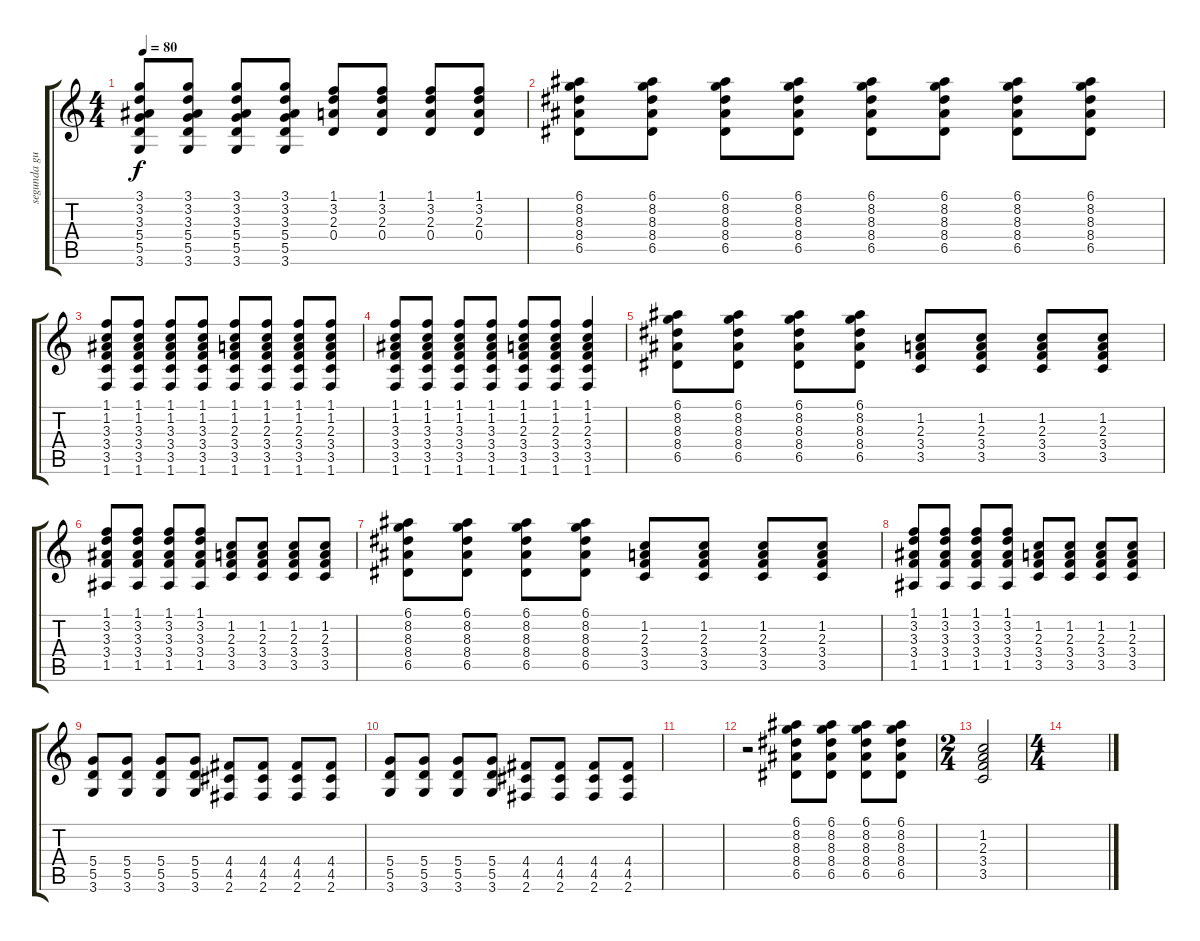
\track ("segunda guitarra" "segunda gu") {instrument acousticguitarsteel}
\staff {score tabs}
\tuning (E4 B3 G3 D3 A2 E2) {hide}
\ts (4 4)
\tempo 80
\clef g2
\ks c
(3.1 3.2 3.3 5.4 5.5 3.6).8{dy f} (3.1 3.2 3.3 5.4 5.5 3.6).8 (3.1 3.2 3.3 5.4 5.5 3.6).8 (3.1 3.2 3.3 5.4 5.5 3.6).8 (1.1 3.2 2.3 0.4).8 (1.1 3.2 2.3 0.4).8 (1.1 3.2 2.3 0.4).8 (1.1 3.2 2.3 0.4).8 |
(6.1 8.2 8.3 8.4 6.5).8 (6.1 8.2 8.3 8.4 6.5).8 (6.1 8.2 8.3 8.4 6.5).8 (6.1 8.2 8.3 8.4 6.5).8 (6.1 8.2 8.3 8.4 6.5).8 (6.1 8.2 8.3 8.4 6.5).8 (6.1 8.2 8.3 8.4 6.5).8 (6.1 8.2 8.3 8.4 6.5).8 |
(1.1 1.2 3.3 3.4 3.5 1.6).8 (1.1 1.2 3.3 3.4 3.5 1.6).8 (1.1 1.2 3.3 3.4 3.5 1.6).8 (1.1 1.2 3.3 3.4 3.5 1.6).8 (1.1 1.2 2.3 3.4 3.5 1.6).8 (1.1 1.2 2.3 3.4 3.5 1.6).8 (1.1 1.2 2.3 3.4 3.5 1.6).8 (1.1 1.2 2.3 3.4 3.5 1.6).8 |
(1.1 1.2 3.3 3.4 3.5 1.6).8 (1.1 1.2 3.3 3.4 3.5 1.6).8 (1.1 1.2 3.3 3.4 3.5 1.6).8 (1.1 1.2 3.3 3.4 3.5 1.6).8 (1.1 1.2 2.3 3.4 3.5 1.6).8 (1.1 1.2 2.3 3.4 3.5 1.6).8 (1.1 1.2 2.3 3.4 3.5 1.6).4 |
(6.1 8.2 8.3 8.4 6.5).8 (6.1 8.2 8.3 8.4 6.5).8 (6.1 8.2 8.3 8.4 6.5).8 (6.1 8.2 8.3 8.4 6.5).8 (1.2 2.3 3.4 3.5).8 (1.2 2.3 3.4 3.5).8 (1.2 2.3 3.4 3.5).8 (1.2 2.3 3.4 3.5).8 |
(1.1 3.2 3.3 3.4 1.5).8 (1.1 3.2 3.3 3.4 1.5).8 (1.1 3.2 3.3 3.4 1.5).8 (1.1 3.2 3.3 3.4 1.5).8 (1.2 2.3 3.4 3.5).8 (1.2 2.3 3.4 3.5).8 (1.2 2.3 3.4 3.5).8 (1.2 2.3 3.4 3.5).8 |
(6.1 8.2 8.3 8.4 6.5).8 (6.1 8.2 8.3 8.4 6.5).8 (6.1 8.2 8.3 8.4 6.5).8 (6.1 8.2 8.3 8.4 6.5).8 (1.2 2.3 3.4 3.5).8 (1.2 2.3 3.4 3.5).8 (1.2 2.3 3.4 3.5).8 (1.2 2.3 3.4 3.5).8 |
(1.1 3.2 3.3 3.4 1.5).8 (1.1 3.2 3.3 3.4 1.5).8 (1.1 3.2 3.3 3.4 1.5).8 (1.1 3.2 3.3 3.4 1.5).8 (1.2 2.3 3.4 3.5).8 (1.2 2.3 3.4 3.5).8 (1.2 2.3 3.4 3.5).8 (1.2 2.3 3.4 3.5).8 |
(5.4 5.5 3.6).8 (5.4 5.5 3.6).8 (5.4 5.5 3.6).8 (5.4 5.5 3.6).8 (4.4 4.5 2.6).8 (4.4 4.5 2.6).8 (4.4 4.5 2.6).8 (4.4 4.5 2.6).8 |
(5.4 5.5 3.6).8 (5.4 5.5 3.6).8 (5.4 5.5 3.6).8 (5.4 5.5 3.6).8 (4.4 4.5 2.6).8 (4.4 4.5 2.6).8 (4.4 4.5 2.6).8 (4.4 4.5 2.6).8 |
|
r.2 (6.1 8.2 8.3 8.4 6.5).8 (6.1 8.2 8.3 8.4 6.5).8 (6.1 8.2 8.3 8.4 6.5).8 (6.1 8.2 8.3 8.4 6.5).8 |
\ts (2 4)
(1.2 2.3 3.4 3.5).2 |
\ts (4 4)
